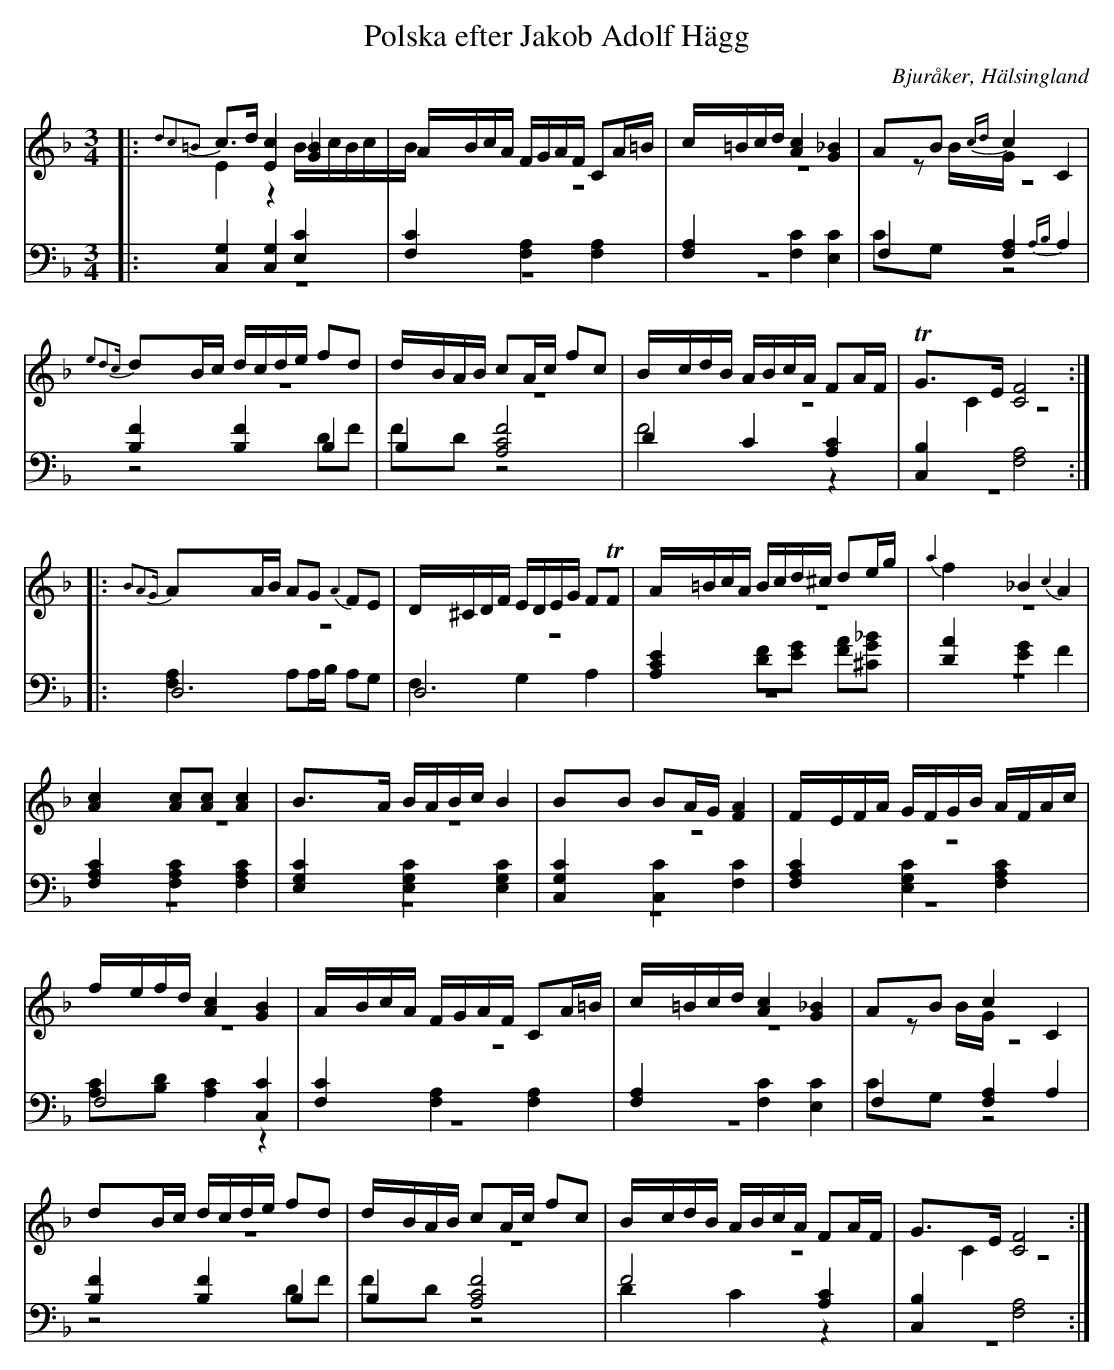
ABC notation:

X:1
T: Polska efter Jakob Adolf Hägg
O: Bjuråker, Hälsingland
M: 3/4
L: 1/16
K: F
V:1
V:2 merge
V:3
V:4 merge
V:1
|: {d2c2=B2}c2>d2 [E4c4] [G4_B4]|ABcA FGAF C2A=B|c=Bcd [A4c4] [G4_B4]|A2B2 {cd}c4 C4 |
{e2d2c}d2Bc dcde f2d2|dBAB c2Ac f2c2|BcdB ABcA F2AF|TG2>E2 [C8F8]:|
|:{B2A2G}A2AB A2G2 {A2}F2E2|D^CDF EDEG F2TF2|A=BcA Bcd^c d2eg|{a2}f4 _B4 {c2}A4 |
[A4c4] [A2c2][A2c2] [A4c4]|B2>A2 BABc B4|B2B2 B2AG [F4A4]|FEFA GFGB AFAc|
fefd [A4c4] [G4B4]|ABcA FGAF C2A=B|c=Bcd [A4c4] [G4_B4]|A2B2 c4 C4 |
d2Bc dcde f2d2|dBAB c2Ac f2c2|BcdB ABcA F2AF|G2>E2 [C8F8]:|
V:2
|:E4 z4 B4/5c4/5B4/5c4/5B4/5|z12|z12|z2BG z8 |
z12|z12|z12|C4 z8:|
|:z12|z12|z12|z12 |
z12|z12|z12|z12|
z12|z12|z12|z2BG z8 |
z12|z12|z12|C4 z8:|
V:3 clef=bass
|: [C,4G,4] [C,4G,4] [E,4C4]|[F,4C4] [F,4A,4] [F,4A,4]|[F,4A,4] [F,4C4] [E,4C4]| F,4 [F,4A,4] {A,B,}A,4|
[B,4F4] [B,4F4] B,4|B,4 [A,8C8F8]|D4 C4 [A,4C4]|[C,4B,4] [F,8A,8]:|
|:D,12|D,12|[A,4C4E4] [D2F2][E2G2] [F2A2][^C2G2_B2]|
[D4A4] [E4G4] F4|[F,4A,4C4] [F,4A,4C4] [F,4A,4C4]|[E,4G,4C4] [E,4G,4C4] [E,4G,4C4]|[C,4G,4C4] [C,4C4] [F,4C4]|
[F,4A,4C4] [E,4G,4C4] [F,4A,4C4]|F,8 [C,4C4]|[F,4C4] [F,4A,4] [F,4A,4]|[F,4A,4] [F,4C4] [E,4C4]|
F,4 [F,4A,4] A,4|[B,4F4] [B,4F4] B,4|B,4 [A,8C8F8]|F8  [A,4C4]|[C,4B,4] [F,8A,8]:|
V:4 clef=bass
|:z12|z12|z12|C2G,2 z8 |
z8 D2F2|F2D2 z8|F8 z4|z12:|
|:[F,4A,4] A,2A,B, A,2G,2|F,4 G,4 A,4|z12|z12 |
z12|z12|z12|z12|
[A,2C2][B,2D2] [A,4C4] z4|z12|z12|C2G,2 z8 |
z8 D2F2|F2D2 z8|D4 C4 z4|z12:|
